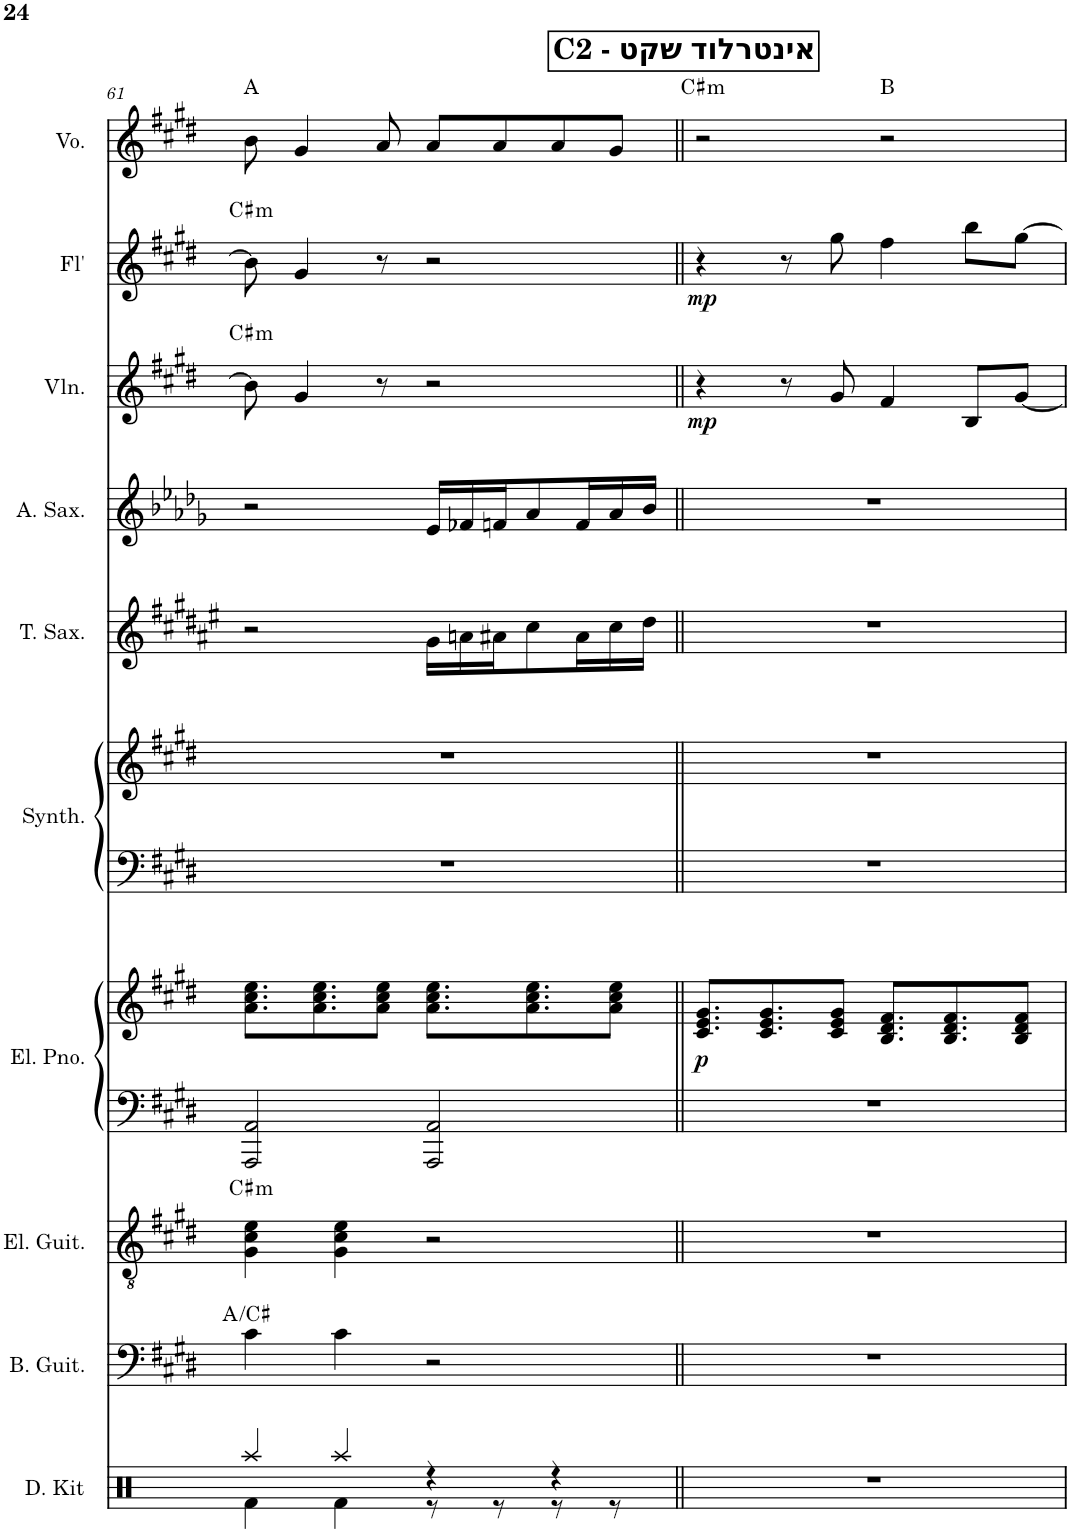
**kern	**kern	**harte	**kern	**harte	**kern	**kern	**dynam	**kern	**kern	**kern	**kern	**kern	**dynam	**harte	**kern	**dynam	**harte	**kern	**harte
*part10	*part9	*part9	*part8	*part8	*part7	*part7	*part7	*part6	*part6	*part5	*part4	*part3	*part3	*part3	*part2	*part2	*part2	*part1	*part1
*staff12	*staff11	*	*staff10	*	*staff9	*staff8	*staff8/9	*staff7	*staff6	*staff5	*staff4	*staff3	*staff3	*	*staff2	*staff2	*	*staff1	*
*I"Drum Kit	*I"Bass Guitar	*	*I"Electric Guitar	*	*I"Electric Piano	*	*	*I"Synthesizer	*	*I"Tenor Saxophone	*I"Alto Saxophone	*I"Violin	*	*	*I"Flute	*	*	*I"Voice	*
*I'D. Kit	*I'B. Guit.	*	*I'El. Guit.	*	*I'El. Pno.	*	*	*I'Synth.	*	*I'T. Sax.	*I'A. Sax.	*I'Vln.	*	*	*I'Fl'	*	*	*I'Vo.	*
!!LO:PB:g=z
*clefX	*clefF4	*	*clefGv2	*	*clefF4	*clefG2	*	*clefF4	*clefG2	*clefG2	*clefG2	*clefG2	*	*	*clefG2	*	*	*clefG2	*
*	*Trd7c12	*	*	*	*	*	*	*	*	*Trd8c14	*Trd5c9	*	*	*	*	*	*	*	*
*k[]	*k[f#c#g#d#]	*	*k[f#c#g#d#]	*	*k[f#c#g#d#]	*k[f#c#g#d#]	*	*k[f#c#g#d#]	*k[f#c#g#d#]	*k[f#c#g#d#a#e#]	*k[b-e-a-d-g-]	*k[f#c#g#d#]	*	*	*k[f#c#g#d#]	*	*	*k[f#c#g#d#]	*
*M4/4	*M4/4	*	*M4/4	*	*M4/4	*M4/4	*	*M4/4	*M4/4	*M4/4	*M4/4	*M4/4	*	*	*M4/4	*	*	*M4/4	*
=61	=61	=61	=61	=61	=61	=61	=61	=61	=61	=61	=61	=61	=61	=61	=61	=61	=61	=61	=61
*^	*	*	*	*	*	*	*	*	*	*	*	*	*	*	*	*	*	*	*
!	!	!	!	!	!LO:H:kt=m	!	!	!	!	!	!	!	!	!	!LO:H:kt=m	!	!	!LO:H:kt=m	!	!
4Raa/	4Rf\	4c#\	A:maj/3	4G#\ 4c#\ 4e\	C#:min	2AAA/ 2AA/	8.a\ 8.cc#\ 8.ee\L	.	1r	1r	2r	2r	8b\]	.	C#:min	8b\]	.	C#:min	8b\	A:maj
.	.	.	.	.	.	.	.	.	.	.	.	.	4g#/	.	.	4g#/	.	.	4g#/	.
.	.	.	.	.	.	.	8.a\ 8.cc#\ 8.ee\	.	.	.	.	.	.	.	.	.	.	.	.	.
4Raa/	4Rf\	4c#\	.	4G#\ 4c#\ 4e\	.	.	.	.	.	.	.	.	.	.	.	.	.	.	.	.
.	.	.	.	.	.	.	8a\ 8cc#\ 8ee\J	.	.	.	.	.	8r	.	.	8r	.	.	8a/	.
4r	8r	2r	.	2r	.	2AAA/ 2AA/	8.a\ 8.cc#\ 8.ee\L	.	.	.	16g#\LL	16e-/LL	2r	.	.	2r	.	.	8a/L	.
.	.	.	.	.	.	.	.	.	.	.	16an\	16f-X/	.	.	.	.	.	.	.	.
.	8r	.	.	.	.	.	.	.	.	.	16a#X\J	16fn/J	.	.	.	.	.	.	8a/	.
.	.	.	.	.	.	.	8.a\ 8.cc#\ 8.ee\	.	.	.	8cc#\	8a-/	.	.	.	.	.	.	.	.
4r	8r	.	.	.	.	.	.	.	.	.	.	.	.	.	.	.	.	.	8a/	.
.	.	.	.	.	.	.	.	.	.	.	16a#\L	16f/L	.	.	.	.	.	.	.	.
.	8r	.	.	.	.	.	8a\ 8cc#\ 8ee\J	.	.	.	16cc#\	16a-/	.	.	.	.	.	.	8g#/J	.
.	.	.	.	.	.	.	.	.	.	.	16dd#\JJ	16b-/JJ	.	.	.	.	.	.	.	.
*v	*v	*	*	*	*	*	*	*	*	*	*	*	*	*	*	*	*	*	*	*
!!LO:REH:place=s1:a:B:cj:fs=14:t=C2 - אינטרלוד שקט
=62||	=62||	=62||	=62||	=62||	=62||	=62||	=62||	=62||	=62||	=62||	=62||	=62||	=62||	=62||	=62||	=62||	=62||	=62||	=62||
!	!	!	!	!	!	!	!LO:DY:b	!	!	!	!	!	!LO:DY:b	!	!	!LO:DY:b	!	!	!LO:H:kt=m
1r	1r	.	1r	.	1r	8.c#/ 8.e/ 8.g#/L	p	1r	1r	1r	1r	4r	mp	.	4r	mp	.	2r	C#:min
.	.	.	.	.	.	8.c#/ 8.e/ 8.g#/	.	.	.	.	.	.	.	.	.	.	.	.	.
.	.	.	.	.	.	.	.	.	.	.	.	8r	.	.	8r	.	.	.	.
.	.	.	.	.	.	8c#/ 8e/ 8g#/J	.	.	.	.	.	8g#/	.	.	8gg#\	.	.	.	.
.	.	.	.	.	.	8.B/ 8.d#/ 8.f#/L	.	.	.	.	.	4f#/	.	.	4ff#\	.	.	2r	B:maj
.	.	.	.	.	.	8.B/ 8.d#/ 8.f#/	.	.	.	.	.	.	.	.	.	.	.	.	.
.	.	.	.	.	.	.	.	.	.	.	.	8B/L	.	.	8bb\L	.	.	.	.
.	.	.	.	.	.	8B/ 8d#/ 8f#/J	.	.	.	.	.	[8g#/J	.	.	[8gg#\J	.	.	.	.
=	=	=	=	=	=	=	=	=	=	=	=	=	=	=	=	=	=	=	=
*-	*-	*-	*-	*-	*-	*-	*-	*-	*-	*-	*-	*-	*-	*-	*-	*-	*-	*-	*-
